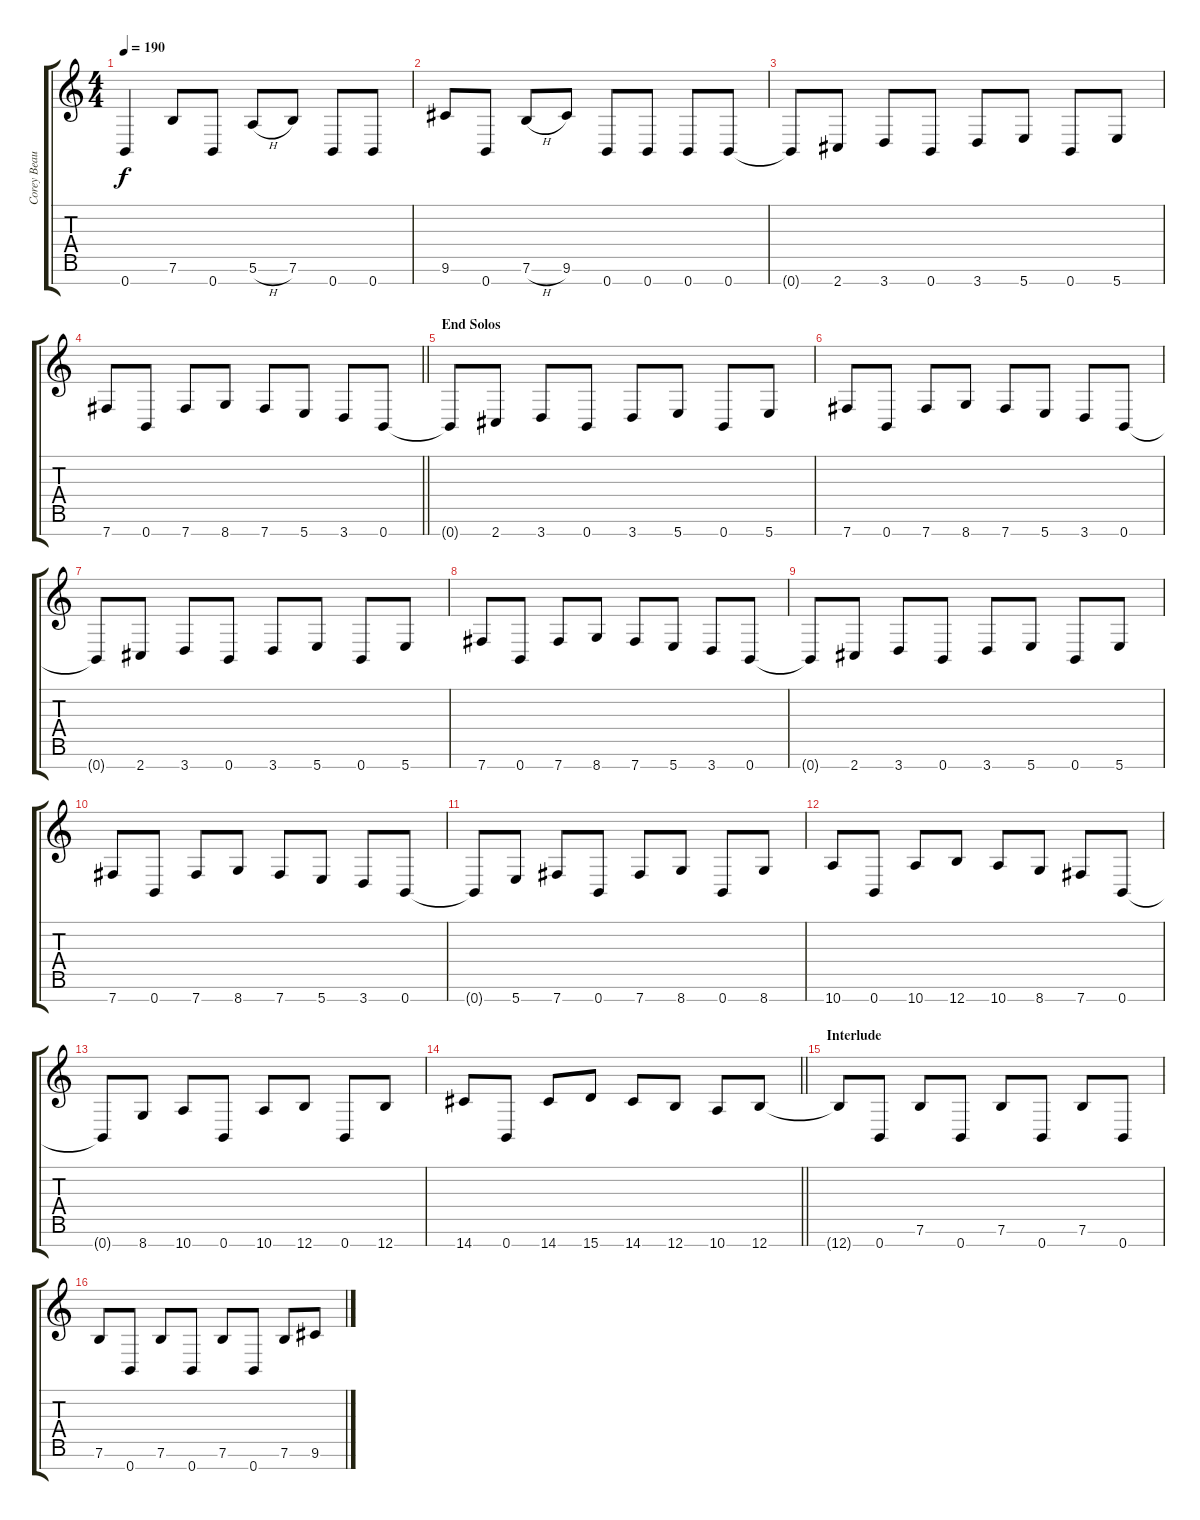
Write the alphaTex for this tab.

\track ("Corey Beaulieu" "Corey Beau") {instrument distortionguitar}
\staff {score tabs}
\tuning (E4 B3 G3 D3 A2 E2 B1) {hide}
\ts (4 4)
\tempo 190
\clef g2
\ks c
0.7.4{dy f} 7.6.8 0.7.8 5.6{h}.8 7.6.8 0.7.8 0.7.8 |
9.6.8 0.7.8 7.6{h}.8 9.6.8 0.7.8 0.7.8 0.7.8 0.7.8 |
0.7{t}.8 2.7.8 3.7.8 0.7.8 3.7.8 5.7.8 0.7.8 5.7.8 |
\barLineRight lightlight
7.7.8 0.7.8 7.7.8 8.7.8 7.7.8 5.7.8 3.7.8 0.7.8 |
\section ("" "End Solos")
0.7{t}.8 2.7.8 3.7.8 0.7.8 3.7.8 5.7.8 0.7.8 5.7.8 |
7.7.8 0.7.8 7.7.8 8.7.8 7.7.8 5.7.8 3.7.8 0.7.8 |
0.7{t}.8 2.7.8 3.7.8 0.7.8 3.7.8 5.7.8 0.7.8 5.7.8 |
7.7.8 0.7.8 7.7.8 8.7.8 7.7.8 5.7.8 3.7.8 0.7.8 |
0.7{t}.8 2.7.8 3.7.8 0.7.8 3.7.8 5.7.8 0.7.8 5.7.8 |
7.7.8 0.7.8 7.7.8 8.7.8 7.7.8 5.7.8 3.7.8 0.7.8 |
0.7{t}.8 5.7.8 7.7.8 0.7.8 7.7.8 8.7.8 0.7.8 8.7.8 |
10.7.8 0.7.8 10.7.8 12.7.8 10.7.8 8.7.8 7.7.8 0.7.8 |
0.7{t}.8 8.7.8 10.7.8 0.7.8 10.7.8 12.7.8 0.7.8 12.7.8 |
\barLineRight lightlight
14.7.8 0.7.8 14.7.8 15.7.8 14.7.8 12.7.8 10.7.8 12.7.8 |
\section ("" "Interlude")
12.7{t}.8 0.7.8 7.6.8 0.7.8 7.6.8 0.7.8 7.6.8 0.7.8 |
7.6.8 0.7.8 7.6.8 0.7.8 7.6.8 0.7.8 7.6.8 9.6.8
